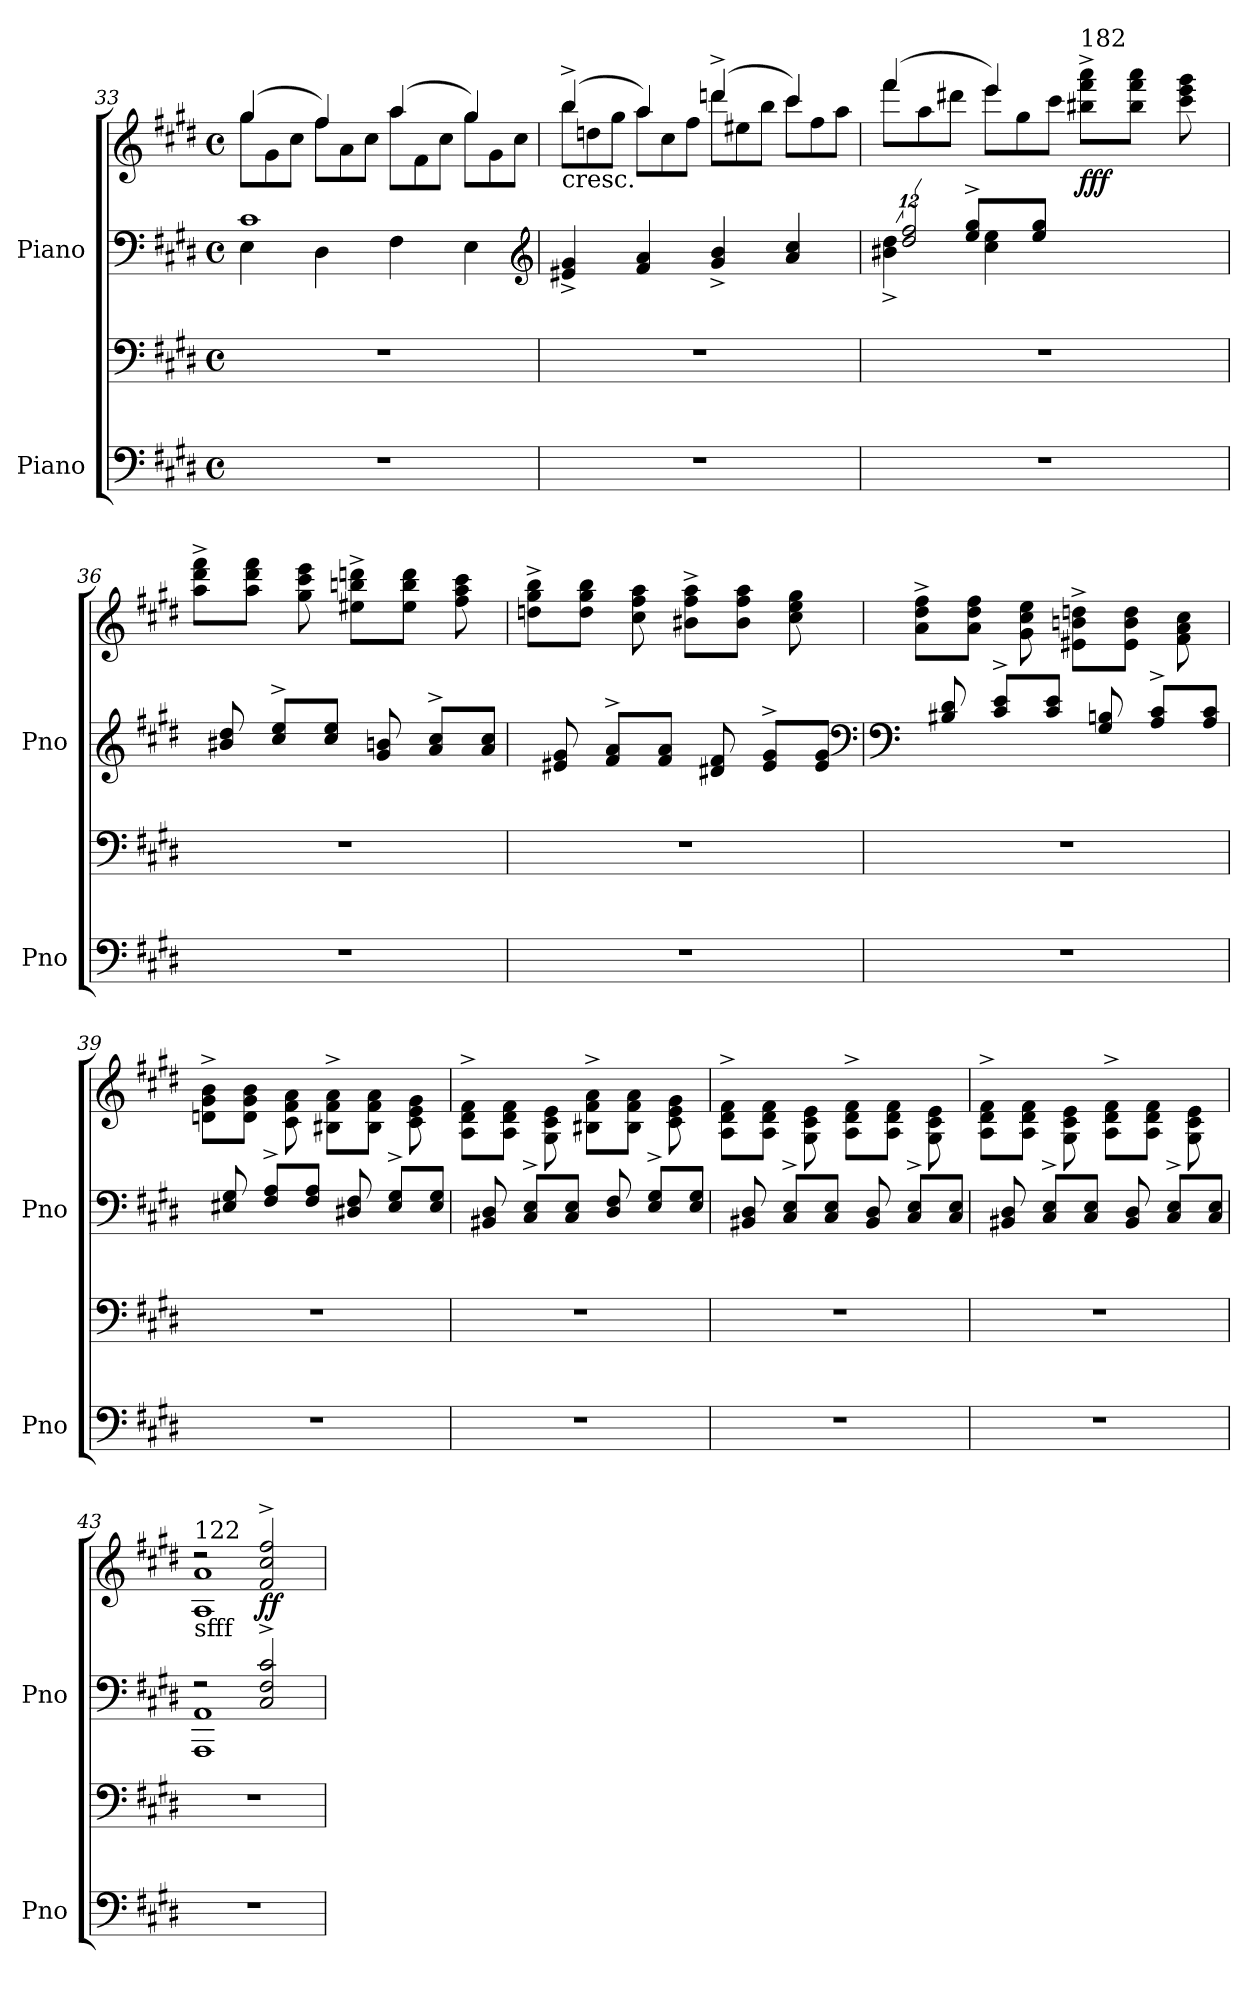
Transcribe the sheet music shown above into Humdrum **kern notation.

**kern	**kern	**kern	**kern	**dynam
*part2	*part2	*part1	*part1	*part1
*staff4	*staff3	*staff2	*staff1	*staff1/2
*I"Piano	*	*I"Piano	*	*
*I'Pno	*	*I'Pno	*	*
*clefF4	*clefF4	*clefF4	*clefG2	*
*k[f#c#g#d#]	*k[f#c#g#d#]	*k[f#c#g#d#]	*k[f#c#g#d#]	*
*E:	*E:	*E:	*E:	*
*M4/4	*M4/4	*M4/4	*M4/4	*
*met(c)	*met(c)	*met(c)	*met(c)	*
=33	=33	=33	=33	=33
*	*	*^	*^	*
*	*	*	*	*	*Xtuplet	*
1r	1r	1c#	4E\	(4gg#/	12gg#\L	.
.	.	.	.	.	12g#\	.
.	.	.	.	.	12cc#\J	.
.	.	.	4D#\	4ff#/)	12ff#\L	.
.	.	.	.	.	12a\	.
.	.	.	.	.	12cc#\J	.
.	.	.	4F#\	(4aa/	12aa\L	.
.	.	.	.	.	12f#\	.
.	.	.	.	.	12cc#\J	.
.	.	.	4E\	4gg#/)	12gg#\L	.
.	.	.	.	.	12g#\	.
.	.	.	.	.	12cc#\J	.
*	*	*v	*v	*	*	*
*	*	*clefG2	*	*	*
=34	=34	=34	=34	=34	=34
!	!	!	!LO:TX:b:t=cresc.	!	!
1r	1r	4e#X/^ 4g#/^	(4bb^/	12bb\L	.
.	.	.	.	12ddn\	.
.	.	.	.	12gg#\J	.
.	.	4f#/ 4a/	4aa/)	12aa\L	.
.	.	.	.	12cc#\	.
.	.	.	.	12ff#\J	.
.	.	4g#/^ 4b/^	(4dddn^/	12ddd\L	.
.	.	.	.	12ee#X\	.
.	.	.	.	12bb\J	.
.	.	4a/ 4cc#/	4ccc#/)	12ccc#\L	.
.	.	.	.	12ff#\	.
.	.	.	.	12aa\J	.
!!LO:LB:g=z	!!
=35	=35	=35	=35	=35	=35
*	*	*^	*	*	*
1r	1r	12%7ryy	4b#X\^ 4dd#\^	(4fff#/	12fff#\L	.
.	.	.	.	.	12aa\	.
.	.	.	.	.	12ddd#X\J	.
.	.	.	4cc#\ 4ee\	4eee/)	12eee\L	.
.	.	.	.	.	12gg#\	.
.	.	.	.	.	12ccc#\J	.
!	!	!	!	!LO:TX:a:t=182	!	!
!	!	!	!	!	!	!LO:DY:b
.	.	.	2ryy	12bb#X\^ 12fff#\^ 12aaa\^L	12ryy	fff
.	.	12dd#/ 12ff#/	.	12ryy	12%5ryy	.
.	.	12ryy	.	12bb#\ 12fff#\ 12aaa\J	.	.
*	*	*Xtuplet	*	*	*	*
.	.	12ee/^ 12gg#/^L	.	12ryy	.	.
.	.	12ryy	.	12ccc#\ 12eee\ 12ggg#\	.	.
.	.	12ee/ 12gg#/J	.	12ryy	.	.
*	*	*	*	*v	*v	*
=36	=36	=36	=36	=36	=36
1r	1r	12ryy	1ryy	12aa\^ 12ddd#\^ 12fff#\^L	.
.	.	12b#X/ 12dd#/	.	12ryy	.
.	.	12ryy	.	12aa\ 12ddd#\ 12fff#\J	.
.	.	12cc#/^ 12ee/^L	.	12ryy	.
.	.	12ryy	.	12gg#\ 12ccc#\ 12eee\	.
.	.	12cc#/ 12ee/J	.	12ryy	.
.	.	12ryy	.	12ee#X\^ 12bbn\^ 12dddn\^L	.
.	.	12g#/ 12bn/	.	12ryy	.
.	.	12ryy	.	12ee#\ 12bb\ 12ddd\J	.
.	.	12a/^ 12cc#/^L	.	12ryy	.
.	.	12ryy	.	12ff#\ 12aa\ 12ccc#\	.
.	.	12a/ 12cc#/J	.	12ryy	.
=37	=37	=37	=37	=37	=37
1r	1r	12ryy	1ryy	12ddn\^ 12gg#\^ 12bb\^L	.
.	.	12e#X/ 12g#/	.	12ryy	.
.	.	12ryy	.	12dd\ 12gg#\ 12bb\J	.
.	.	12f#/^ 12a/^L	.	12ryy	.
.	.	12ryy	.	12cc#\ 12ff#\ 12aa\	.
.	.	12f#/ 12a/J	.	12ryy	.
.	.	12ryy	.	12b#X\^ 12ff#\^ 12aa\^L	.
.	.	12d#X/ 12f#/	.	12ryy	.
.	.	12ryy	.	12b#\ 12ff#\ 12aa\J	.
.	.	12e#/^ 12g#/^L	.	12ryy	.
.	.	12ryy	.	12cc#\ 12ee\ 12gg#\	.
.	.	12e#/ 12g#/J	.	12ryy	.
*	*	*clefF4	*	*	*
!!LO:LB:g=z
=38	=38	=38	=38	=38	=38
*	*	*clefF4	*	*	*
1r	1r	12ryy	1ryy	12a\^ 12dd#\^ 12ff#\^L	.
.	.	12B#X/ 12d#/	.	12ryy	.
.	.	12ryy	.	12a\ 12dd#\ 12ff#\J	.
.	.	12c#/^ 12e/^L	.	12ryy	.
.	.	12ryy	.	12g#\ 12cc#\ 12ee\	.
.	.	12c#/ 12e/J	.	12ryy	.
.	.	12ryy	.	12e#X\^ 12bn\^ 12ddn\^L	.
.	.	12G#/ 12Bn/	.	12ryy	.
.	.	12ryy	.	12e#\ 12b\ 12dd\J	.
.	.	12A/^ 12c#/^L	.	12ryy	.
.	.	12ryy	.	12f#\ 12a\ 12cc#\	.
.	.	12A/ 12c#/J	.	12ryy	.
=39	=39	=39	=39	=39	=39
1r	1r	12ryy	1ryy	12dn\^ 12g#\^ 12b\^L	.
.	.	12E#X/ 12G#/	.	12ryy	.
.	.	12ryy	.	12d\ 12g#\ 12b\J	.
.	.	12F#/^ 12A/^L	.	12ryy	.
.	.	12ryy	.	12c#\ 12f#\ 12a\	.
.	.	12F#/ 12A/J	.	12ryy	.
.	.	12ryy	.	12B#X\^ 12f#\^ 12a\^L	.
.	.	12D#X/ 12F#/	.	12ryy	.
.	.	12ryy	.	12B#\ 12f#\ 12a\J	.
.	.	12E#/^ 12G#/^L	.	12ryy	.
.	.	12ryy	.	12c#\ 12e\ 12g#\	.
.	.	12E#/ 12G#/J	.	12ryy	.
=40	=40	=40	=40	=40	=40
1r	1r	12ryy	1ryy	12A\^ 12d#\^ 12f#\^L	.
.	.	12BB#X/ 12D#/	.	12ryy	.
.	.	12ryy	.	12A\ 12d#\ 12f#\J	.
.	.	12C#/^ 12E/^L	.	12ryy	.
.	.	12ryy	.	12G#\ 12c#\ 12e\	.
.	.	12C#/ 12E/J	.	12ryy	.
.	.	12ryy	.	12B#X\^ 12f#\^ 12a\^L	.
.	.	12D#/ 12F#/	.	12ryy	.
.	.	12ryy	.	12B#\ 12f#\ 12a\J	.
.	.	12E/^ 12G#/^L	.	12ryy	.
.	.	12ryy	.	12c#\ 12e\ 12g#\	.
.	.	12E/ 12G#/J	.	12ryy	.
!!LO:LB:g=z
=41	=41	=41	=41	=41	=41
1r	1r	12ryy	1ryy	12A\^ 12d#\^ 12f#\^L	.
.	.	12BB#X/ 12D#/	.	12ryy	.
.	.	12ryy	.	12A\ 12d#\ 12f#\J	.
.	.	12C#/^ 12E/^L	.	12ryy	.
.	.	12ryy	.	12G#\ 12c#\ 12e\	.
.	.	12C#/ 12E/J	.	12ryy	.
.	.	12ryy	.	12A\^ 12d#\^ 12f#\^L	.
.	.	12BB#/ 12D#/	.	12ryy	.
.	.	12ryy	.	12A\ 12d#\ 12f#\J	.
.	.	12C#/^ 12E/^L	.	12ryy	.
.	.	12ryy	.	12G#\ 12c#\ 12e\	.
.	.	12C#/ 12E/J	.	12ryy	.
=42	=42	=42	=42	=42	=42
1r	1r	12ryy	1ryy	12A\^ 12d#\^ 12f#\^L	.
.	.	12BB#X/ 12D#/	.	12ryy	.
.	.	12ryy	.	12A\ 12d#\ 12f#\J	.
.	.	12C#/^ 12E/^L	.	12ryy	.
.	.	12ryy	.	12G#\ 12c#\ 12e\	.
.	.	12C#/ 12E/J	.	12ryy	.
.	.	12ryy	.	12A\^ 12d#\^ 12f#\^L	.
.	.	12BB#/ 12D#/	.	12ryy	.
.	.	12ryy	.	12A\ 12d#\ 12f#\J	.
.	.	12C#/^ 12E/^L	.	12ryy	.
.	.	12ryy	.	12G#\ 12c#\ 12e\	.
.	.	12C#/ 12E/J	.	12ryy	.
=43	=43	=43	=43	=43	=43
*	*	*	*	*^	*
!	!	!	!	!LO:TX:b:t=sfff	!	!
!	!	!	!	!LO:TX:a:t=122	!	!
1r	1r	2rF	1AAA 1AA	2rdd	1A 1a	.
!	!	!	!	!	!	!LO:DY:b
.	.	2C#/^ 2F#/^ 2c#/^	.	2f#/^ 2cc#/^ 2ff#/^	.	ff
*	*	*v	*v	*	*	*
*	*	*	*v	*v	*
=	=	=	=	=
*-	*-	*-	*-	*-
